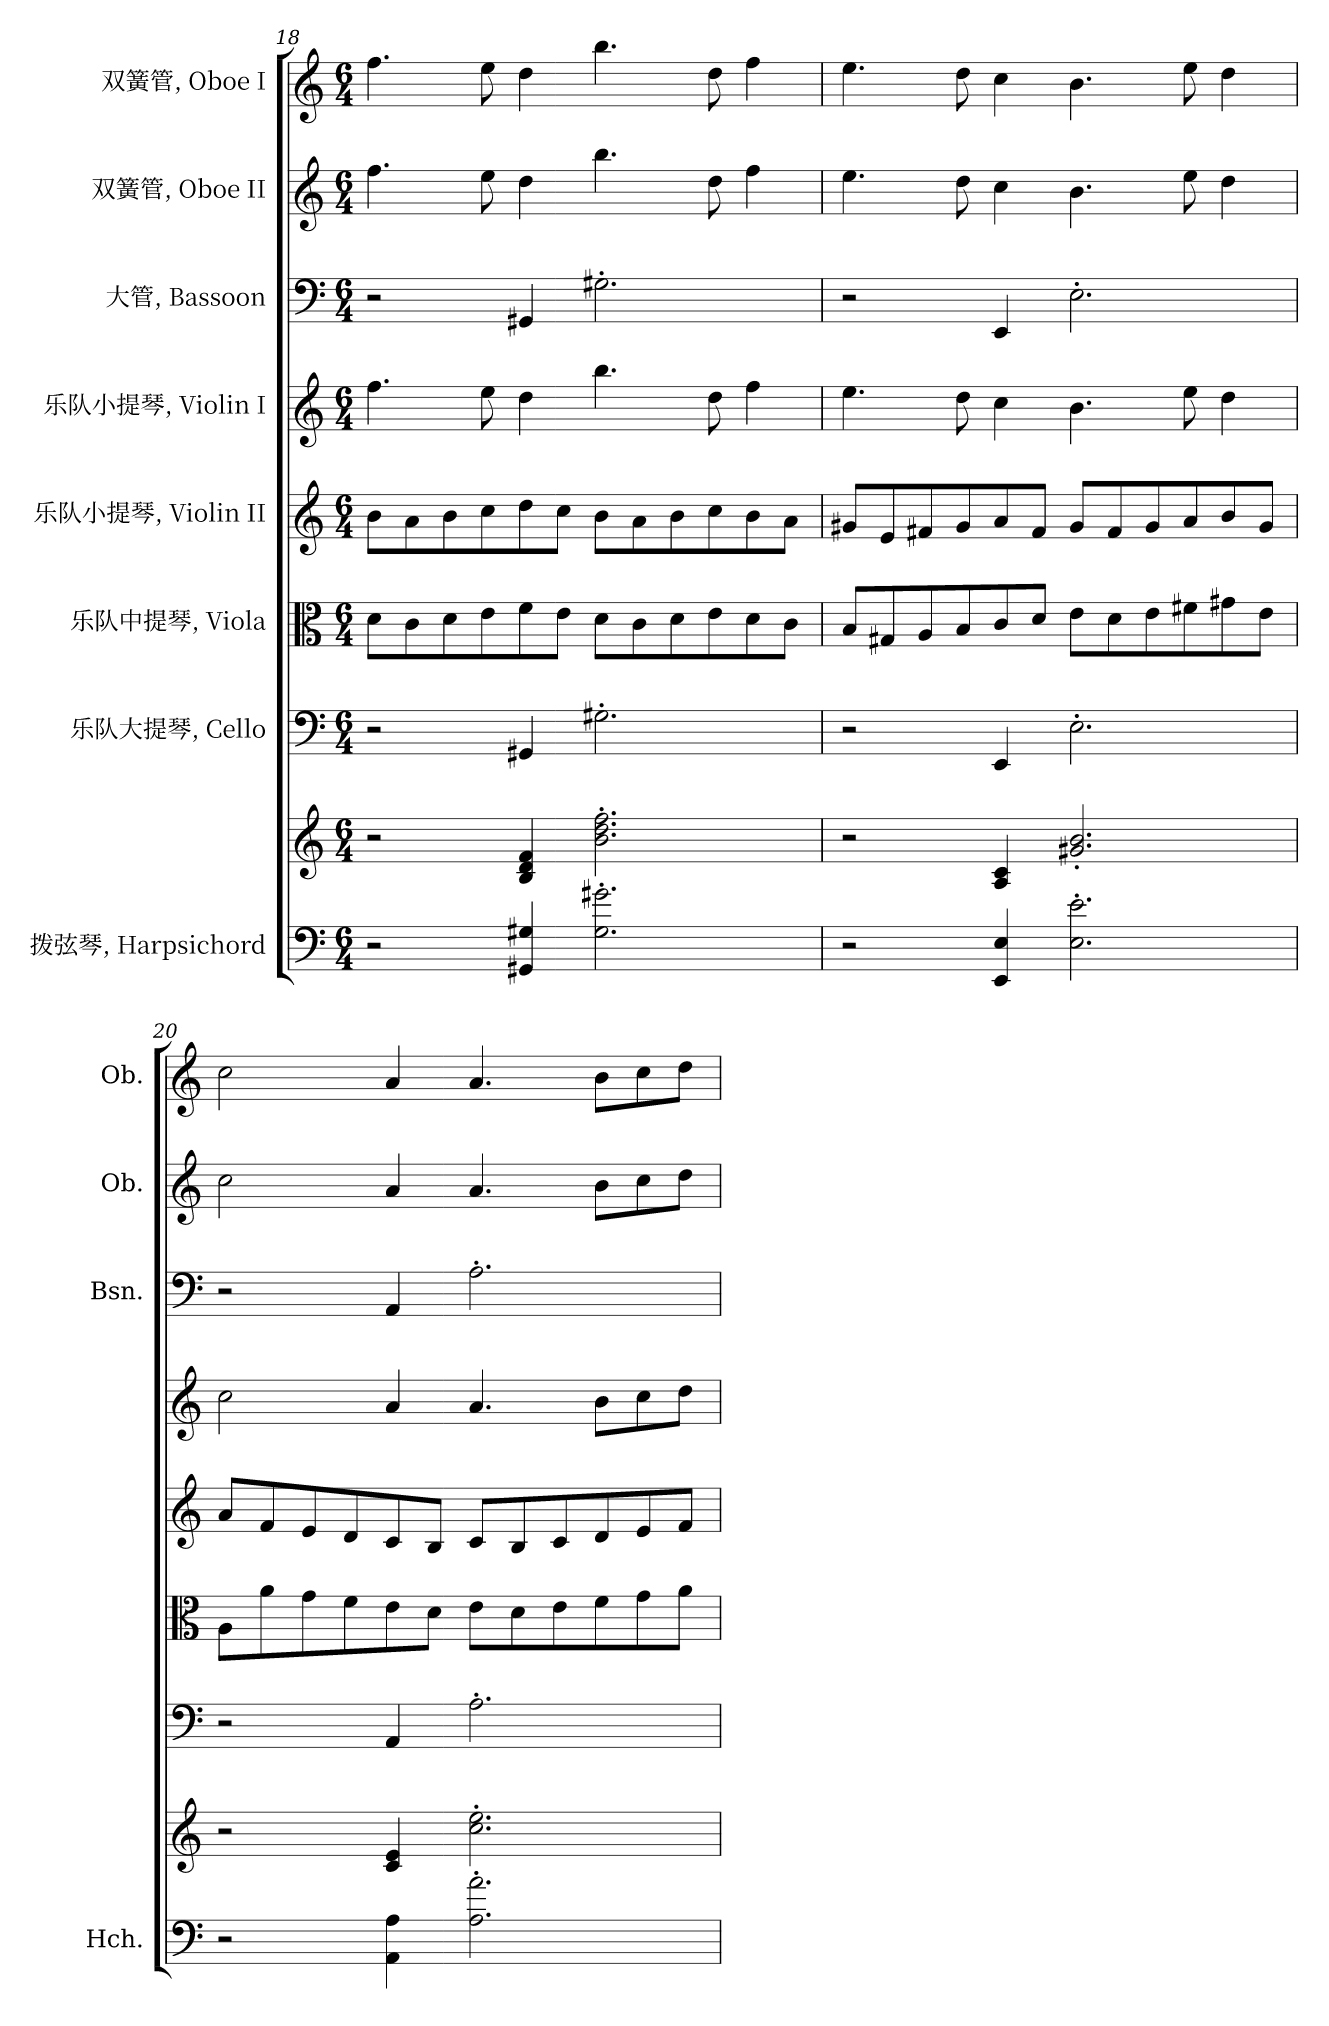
**kern	**kern	**kern	**kern	**kern	**kern	**kern	**kern	**kern
*part8	*part8	*part7	*part6	*part5	*part4	*part3	*part2	*part1
*staff9	*staff8	*staff7	*staff6	*staff5	*staff4	*staff3	*staff2	*staff1
*I"拨弦琴, Harpsichord	*	*I"乐队大提琴, Cello	*I"乐队中提琴, Viola	*I"乐队小提琴, Violin II	*I"乐队小提琴, Violin I	*I"大管, Bassoon	*I"双簧管, Oboe II	*I"双簧管, Oboe I
*I'Hch.	*	*	*	*	*	*I'Bsn.	*I'Ob.	*I'Ob.
!!LO:PB:g=z
*clefF4	*clefG2	*clefF4	*clefC3	*clefG2	*clefG2	*clefF4	*clefG2	*clefG2
*k[]	*k[]	*k[]	*k[]	*k[]	*k[]	*k[]	*k[]	*k[]
*M6/4	*M6/4	*M6/4	*M6/4	*M6/4	*M6/4	*M6/4	*M6/4	*M6/4
=18	=18	=18	=18	=18	=18	=18	=18	=18
2r	2r	2r	8d\L	8b\L	4.ff\	2r	4.ff\	4.ff\
.	.	.	8c\	8a\	.	.	.	.
.	.	.	8d\	8b\	.	.	.	.
.	.	.	8e\	8cc\	8ee\	.	8ee\	8ee\
4GG#X/ 4G#X/	4B/ 4d/ 4f/	4GG#X/	8f\	8dd\	4dd\	4GG#X/	4dd\	4dd\
.	.	.	8e\J	8cc\J	.	.	.	.
2.G#\' 2.g#X\'	2.b\' 2.dd\' 2.ff\'	2.G#X'\	8d\L	8b\L	4.bb\	2.G#X'\	4.bb\	4.bb\
.	.	.	8c\	8a\	.	.	.	.
.	.	.	8d\	8b\	.	.	.	.
.	.	.	8e\	8cc\	8dd\	.	8dd\	8dd\
.	.	.	8d\	8b\	4ff\	.	4ff\	4ff\
.	.	.	8c\J	8a\J	.	.	.	.
=19	=19	=19	=19	=19	=19	=19	=19	=19
2r	2r	2r	8B/L	8g#X/L	4.ee\	2r	4.ee\	4.ee\
.	.	.	8G#X/	8e/	.	.	.	.
.	.	.	8A/	8f#X/	.	.	.	.
.	.	.	8B/	8g#/	8dd\	.	8dd\	8dd\
4EE/ 4E/	4A/ 4c/	4EE/	8c/	8a/	4cc\	4EE/	4cc\	4cc\
.	.	.	8d/J	8f#/J	.	.	.	.
2.E\' 2.e\'	2.g#X/' 2.b/'	2.E'\	8e\L	8g#/L	4.b\	2.E'\	4.b\	4.b\
.	.	.	8d\	8f#/	.	.	.	.
.	.	.	8e\	8g#/	.	.	.	.
.	.	.	8f#X\	8a/	8ee\	.	8ee\	8ee\
.	.	.	8g#X\	8b/	4dd\	.	4dd\	4dd\
.	.	.	8e\J	8g#/J	.	.	.	.
=20	=20	=20	=20	=20	=20	=20	=20	=20
2r	2r	2r	8A\L	8a/L	2cc\	2r	2cc\	2cc\
.	.	.	8a\	8f/	.	.	.	.
.	.	.	8g\	8e/	.	.	.	.
.	.	.	8f\	8d/	.	.	.	.
4AA\ 4A\	4c/ 4e/	4AA/	8e\	8c/	4a/	4AA/	4a/	4a/
.	.	.	8d\J	8B/J	.	.	.	.
2.A\' 2.a\'	2.cc\' 2.ee\'	2.A'\	8e\L	8c/L	4.a/	2.A'\	4.a/	4.a/
.	.	.	8d\	8B/	.	.	.	.
.	.	.	8e\	8c/	.	.	.	.
.	.	.	8f\	8d/	8b\L	.	8b\L	8b\L
.	.	.	8g\	8e/	8cc\	.	8cc\	8cc\
.	.	.	8a\J	8f/J	8dd\J	.	8dd\J	8dd\J
=	=	=	=	=	=	=	=	=
*-	*-	*-	*-	*-	*-	*-	*-	*-
